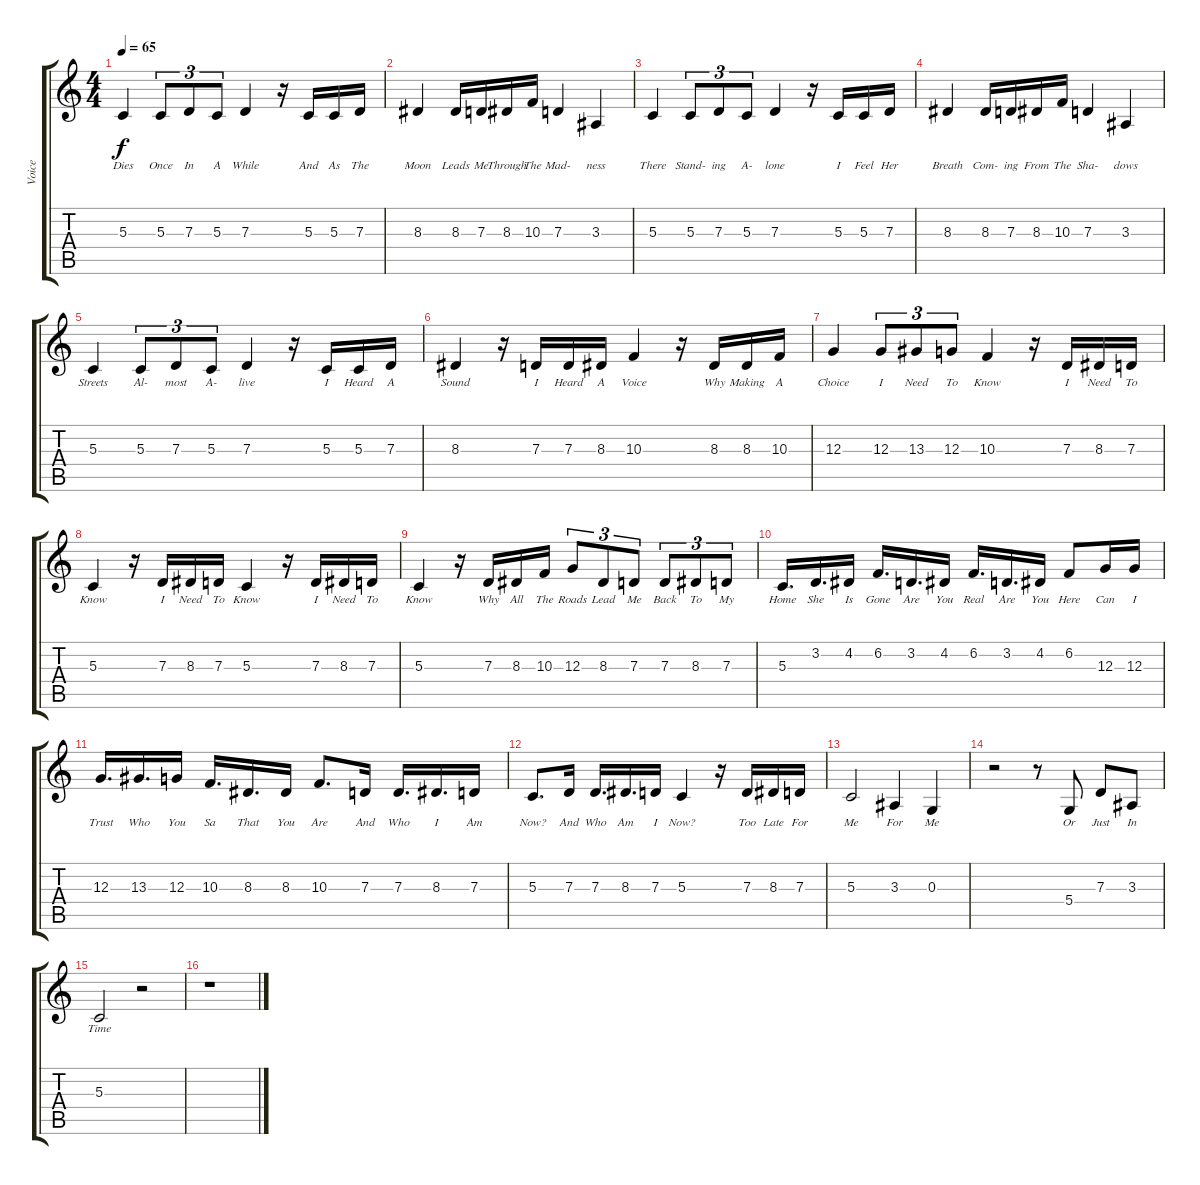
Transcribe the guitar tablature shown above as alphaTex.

\track ("Voice" "Voice") {instrument clarinet}
\staff {score tabs}
\tuning (E4 B3 G3 D3 A2 E2) {hide}
\ts (4 4)
\tempo 65
\clef g2
\ks c
5.3.4{lyrics (0 "Dies") lyrics (1 "") lyrics (2 "") lyrics (3 "") lyrics (4 "") dy f} 5.3.8{tu (3 2) lyrics (0 "Once") lyrics (1 "") lyrics (2 "") lyrics (3 "") lyrics (4 "")} 7.3.8{tu (3 2) lyrics (0 "In") lyrics (1 "") lyrics (2 "") lyrics (3 "") lyrics (4 "")} 5.3.8{tu (3 2) lyrics (0 "A") lyrics (1 "") lyrics (2 "") lyrics (3 "") lyrics (4 "")} 7.3.4{lyrics (0 "While") lyrics (1 "") lyrics (2 "") lyrics (3 "") lyrics (4 "")} r.16 5.3.16{lyrics (0 "And") lyrics (1 "") lyrics (2 "") lyrics (3 "") lyrics (4 "")} 5.3.16{lyrics (0 "As") lyrics (1 "") lyrics (2 "") lyrics (3 "") lyrics (4 "")} 7.3.16{lyrics (0 "The") lyrics (1 "") lyrics (2 "") lyrics (3 "") lyrics (4 "")} |
8.3.4{lyrics (0 "Moon") lyrics (1 "") lyrics (2 "") lyrics (3 "") lyrics (4 "")} 8.3.16{lyrics (0 "Leads") lyrics (1 "") lyrics (2 "") lyrics (3 "") lyrics (4 "")} 7.3.16{lyrics (0 "Me") lyrics (1 "") lyrics (2 "") lyrics (3 "") lyrics (4 "")} 8.3.16{lyrics (0 "Through") lyrics (1 "") lyrics (2 "") lyrics (3 "") lyrics (4 "")} 10.3.16{lyrics (0 "The") lyrics (1 "") lyrics (2 "") lyrics (3 "") lyrics (4 "")} 7.3.4{lyrics (0 "Mad-") lyrics (1 "") lyrics (2 "") lyrics (3 "") lyrics (4 "")} 3.3.4{lyrics (0 "ness") lyrics (1 "") lyrics (2 "") lyrics (3 "") lyrics (4 "")} |
5.3.4{lyrics (0 "There") lyrics (1 "") lyrics (2 "") lyrics (3 "") lyrics (4 "")} 5.3.8{tu (3 2) lyrics (0 "Stand-") lyrics (1 "") lyrics (2 "") lyrics (3 "") lyrics (4 "")} 7.3.8{tu (3 2) lyrics (0 "ing") lyrics (1 "") lyrics (2 "") lyrics (3 "") lyrics (4 "")} 5.3.8{tu (3 2) lyrics (0 "A-") lyrics (1 "") lyrics (2 "") lyrics (3 "") lyrics (4 "")} 7.3.4{lyrics (0 "lone") lyrics (1 "") lyrics (2 "") lyrics (3 "") lyrics (4 "")} r.16 5.3.16{lyrics (0 "I") lyrics (1 "") lyrics (2 "") lyrics (3 "") lyrics (4 "")} 5.3.16{lyrics (0 "Feel") lyrics (1 "") lyrics (2 "") lyrics (3 "") lyrics (4 "")} 7.3.16{lyrics (0 "Her") lyrics (1 "") lyrics (2 "") lyrics (3 "") lyrics (4 "")} |
8.3.4{lyrics (0 "Breath") lyrics (1 "") lyrics (2 "") lyrics (3 "") lyrics (4 "")} 8.3.16{lyrics (0 "Com-") lyrics (1 "") lyrics (2 "") lyrics (3 "") lyrics (4 "")} 7.3.16{lyrics (0 "ing") lyrics (1 "") lyrics (2 "") lyrics (3 "") lyrics (4 "")} 8.3.16{lyrics (0 "From") lyrics (1 "") lyrics (2 "") lyrics (3 "") lyrics (4 "")} 10.3.16{lyrics (0 "The") lyrics (1 "") lyrics (2 "") lyrics (3 "") lyrics (4 "")} 7.3.4{lyrics (0 "Sha-") lyrics (1 "") lyrics (2 "") lyrics (3 "") lyrics (4 "")} 3.3.4{lyrics (0 "dows") lyrics (1 "") lyrics (2 "") lyrics (3 "") lyrics (4 "")} |
5.3.4{lyrics (0 "Streets") lyrics (1 "") lyrics (2 "") lyrics (3 "") lyrics (4 "")} 5.3.8{tu (3 2) lyrics (0 "Al-") lyrics (1 "") lyrics (2 "") lyrics (3 "") lyrics (4 "")} 7.3.8{tu (3 2) lyrics (0 "most") lyrics (1 "") lyrics (2 "") lyrics (3 "") lyrics (4 "")} 5.3.8{tu (3 2) lyrics (0 "A-") lyrics (1 "") lyrics (2 "") lyrics (3 "") lyrics (4 "")} 7.3.4{lyrics (0 "live") lyrics (1 "") lyrics (2 "") lyrics (3 "") lyrics (4 "")} r.16 5.3.16{lyrics (0 "I") lyrics (1 "") lyrics (2 "") lyrics (3 "") lyrics (4 "")} 5.3.16{lyrics (0 "Heard") lyrics (1 "") lyrics (2 "") lyrics (3 "") lyrics (4 "")} 7.3.16{lyrics (0 "A") lyrics (1 "") lyrics (2 "") lyrics (3 "") lyrics (4 "")} |
8.3.4{lyrics (0 "Sound") lyrics (1 "") lyrics (2 "") lyrics (3 "") lyrics (4 "")} r.16 7.3.16{lyrics (0 "I") lyrics (1 "") lyrics (2 "") lyrics (3 "") lyrics (4 "")} 7.3.16{lyrics (0 "Heard") lyrics (1 "") lyrics (2 "") lyrics (3 "") lyrics (4 "")} 8.3.16{lyrics (0 "A") lyrics (1 "") lyrics (2 "") lyrics (3 "") lyrics (4 "")} 10.3.4{lyrics (0 "Voice") lyrics (1 "") lyrics (2 "") lyrics (3 "") lyrics (4 "")} r.16 8.3.16{lyrics (0 "Why") lyrics (1 "") lyrics (2 "") lyrics (3 "") lyrics (4 "")} 8.3.16{lyrics (0 "Making") lyrics (1 "") lyrics (2 "") lyrics (3 "") lyrics (4 "")} 10.3.16{lyrics (0 "A") lyrics (1 "") lyrics (2 "") lyrics (3 "") lyrics (4 "")} |
12.3.4{lyrics (0 "Choice") lyrics (1 "") lyrics (2 "") lyrics (3 "") lyrics (4 "")} 12.3.8{tu (3 2) lyrics (0 "I") lyrics (1 "") lyrics (2 "") lyrics (3 "") lyrics (4 "")} 13.3.8{tu (3 2) lyrics (0 "Need") lyrics (1 "") lyrics (2 "") lyrics (3 "") lyrics (4 "")} 12.3.8{tu (3 2) lyrics (0 "To") lyrics (1 "") lyrics (2 "") lyrics (3 "") lyrics (4 "")} 10.3.4{lyrics (0 "Know") lyrics (1 "") lyrics (2 "") lyrics (3 "") lyrics (4 "")} r.16 7.3.16{lyrics (0 "I") lyrics (1 "") lyrics (2 "") lyrics (3 "") lyrics (4 "")} 8.3.16{lyrics (0 "Need") lyrics (1 "") lyrics (2 "") lyrics (3 "") lyrics (4 "")} 7.3.16{lyrics (0 "To") lyrics (1 "") lyrics (2 "") lyrics (3 "") lyrics (4 "")} |
5.3.4{lyrics (0 "Know") lyrics (1 "") lyrics (2 "") lyrics (3 "") lyrics (4 "")} r.16 7.3.16{lyrics (0 "I") lyrics (1 "") lyrics (2 "") lyrics (3 "") lyrics (4 "")} 8.3.16{lyrics (0 "Need") lyrics (1 "") lyrics (2 "") lyrics (3 "") lyrics (4 "")} 7.3.16{lyrics (0 "To") lyrics (1 "") lyrics (2 "") lyrics (3 "") lyrics (4 "")} 5.3.4{lyrics (0 "Know") lyrics (1 "") lyrics (2 "") lyrics (3 "") lyrics (4 "")} r.16 7.3.16{lyrics (0 "I") lyrics (1 "") lyrics (2 "") lyrics (3 "") lyrics (4 "")} 8.3.16{lyrics (0 "Need") lyrics (1 "") lyrics (2 "") lyrics (3 "") lyrics (4 "")} 7.3.16{lyrics (0 "To") lyrics (1 "") lyrics (2 "") lyrics (3 "") lyrics (4 "")} |
5.3.4{lyrics (0 "Know") lyrics (1 "") lyrics (2 "") lyrics (3 "") lyrics (4 "")} r.16 7.3.16{lyrics (0 "Why") lyrics (1 "") lyrics (2 "") lyrics (3 "") lyrics (4 "")} 8.3.16{lyrics (0 "All") lyrics (1 "") lyrics (2 "") lyrics (3 "") lyrics (4 "")} 10.3.16{lyrics (0 "The") lyrics (1 "") lyrics (2 "") lyrics (3 "") lyrics (4 "")} 12.3.8{tu (3 2) lyrics (0 "Roads") lyrics (1 "") lyrics (2 "") lyrics (3 "") lyrics (4 "")} 8.3.8{tu (3 2) lyrics (0 "Lead") lyrics (1 "") lyrics (2 "") lyrics (3 "") lyrics (4 "")} 7.3.8{tu (3 2) lyrics (0 "Me") lyrics (1 "") lyrics (2 "") lyrics (3 "") lyrics (4 "")} 7.3.8{tu (3 2) lyrics (0 "Back") lyrics (1 "") lyrics (2 "") lyrics (3 "") lyrics (4 "")} 8.3.8{tu (3 2) lyrics (0 "To") lyrics (1 "") lyrics (2 "") lyrics (3 "") lyrics (4 "")} 7.3.8{tu (3 2) lyrics (0 "My") lyrics (1 "") lyrics (2 "") lyrics (3 "") lyrics (4 "")} |
5.3.16{d lyrics (0 "Home") lyrics (1 "") lyrics (2 "") lyrics (3 "") lyrics (4 "")} 3.2.16{d lyrics (0 "She") lyrics (1 "") lyrics (2 "") lyrics (3 "") lyrics (4 "")} 4.2.16{lyrics (0 "Is") lyrics (1 "") lyrics (2 "") lyrics (3 "") lyrics (4 "")} 6.2.16{d lyrics (0 "Gone") lyrics (1 "") lyrics (2 "") lyrics (3 "") lyrics (4 "")} 3.2.16{d lyrics (0 "Are") lyrics (1 "") lyrics (2 "") lyrics (3 "") lyrics (4 "")} 4.2.16{lyrics (0 "You") lyrics (1 "") lyrics (2 "") lyrics (3 "") lyrics (4 "")} 6.2.16{d lyrics (0 "Real") lyrics (1 "") lyrics (2 "") lyrics (3 "") lyrics (4 "")} 3.2.16{d lyrics (0 "Are") lyrics (1 "") lyrics (2 "") lyrics (3 "") lyrics (4 "")} 4.2.16{lyrics (0 "You") lyrics (1 "") lyrics (2 "") lyrics (3 "") lyrics (4 "")} 6.2.8{lyrics (0 "Here") lyrics (1 "") lyrics (2 "") lyrics (3 "") lyrics (4 "")} 12.3.16{lyrics (0 "Can") lyrics (1 "") lyrics (2 "") lyrics (3 "") lyrics (4 "")} 12.3.16{lyrics (0 "I") lyrics (1 "") lyrics (2 "") lyrics (3 "") lyrics (4 "")} |
12.3.16{d lyrics (0 "Trust") lyrics (1 "") lyrics (2 "") lyrics (3 "") lyrics (4 "")} 13.3.16{d lyrics (0 "Who") lyrics (1 "") lyrics (2 "") lyrics (3 "") lyrics (4 "")} 12.3.16{lyrics (0 "You") lyrics (1 "") lyrics (2 "") lyrics (3 "") lyrics (4 "")} 10.3.16{d lyrics (0 "Sa") lyrics (1 "") lyrics (2 "") lyrics (3 "") lyrics (4 "")} 8.3.16{d lyrics (0 "That") lyrics (1 "") lyrics (2 "") lyrics (3 "") lyrics (4 "")} 8.3.16{lyrics (0 "You") lyrics (1 "") lyrics (2 "") lyrics (3 "") lyrics (4 "")} 10.3.8{d lyrics (0 "Are") lyrics (1 "") lyrics (2 "") lyrics (3 "") lyrics (4 "")} 7.3.16{lyrics (0 "And") lyrics (1 "") lyrics (2 "") lyrics (3 "") lyrics (4 "")} 7.3.16{d lyrics (0 "Who") lyrics (1 "") lyrics (2 "") lyrics (3 "") lyrics (4 "")} 8.3.16{d lyrics (0 "I") lyrics (1 "") lyrics (2 "") lyrics (3 "") lyrics (4 "")} 7.3.16{lyrics (0 "Am") lyrics (1 "") lyrics (2 "") lyrics (3 "") lyrics (4 "")} |
5.3.8{d lyrics (0 "Now?") lyrics (1 "") lyrics (2 "") lyrics (3 "") lyrics (4 "")} 7.3.16{lyrics (0 "And") lyrics (1 "") lyrics (2 "") lyrics (3 "") lyrics (4 "")} 7.3.16{d lyrics (0 "Who") lyrics (1 "") lyrics (2 "") lyrics (3 "") lyrics (4 "")} 8.3.16{d lyrics (0 "Am") lyrics (1 "") lyrics (2 "") lyrics (3 "") lyrics (4 "")} 7.3.16{lyrics (0 "I") lyrics (1 "") lyrics (2 "") lyrics (3 "") lyrics (4 "")} 5.3.4{lyrics (0 "Now?") lyrics (1 "") lyrics (2 "") lyrics (3 "") lyrics (4 "")} r.16 7.3.16{lyrics (0 "Too") lyrics (1 "") lyrics (2 "") lyrics (3 "") lyrics (4 "")} 8.3.16{lyrics (0 "Late") lyrics (1 "") lyrics (2 "") lyrics (3 "") lyrics (4 "")} 7.3.16{lyrics (0 "For") lyrics (1 "") lyrics (2 "") lyrics (3 "") lyrics (4 "")} |
5.3.2{lyrics (0 "Me") lyrics (1 "") lyrics (2 "") lyrics (3 "") lyrics (4 "")} 3.3.4{lyrics (0 "For") lyrics (1 "") lyrics (2 "") lyrics (3 "") lyrics (4 "")} 0.3.4{lyrics (0 "Me") lyrics (1 "") lyrics (2 "") lyrics (3 "") lyrics (4 "")} |
r.2 r.8 5.4.8{lyrics (0 "Or") lyrics (1 "") lyrics (2 "") lyrics (3 "") lyrics (4 "")} 7.3.8{lyrics (0 "Just") lyrics (1 "") lyrics (2 "") lyrics (3 "") lyrics (4 "")} 3.3.8{lyrics (0 "In") lyrics (1 "") lyrics (2 "") lyrics (3 "") lyrics (4 "")} |
5.3.2{lyrics (0 "Time") lyrics (1 "") lyrics (2 "") lyrics (3 "") lyrics (4 "")} r.2 |
r.1
